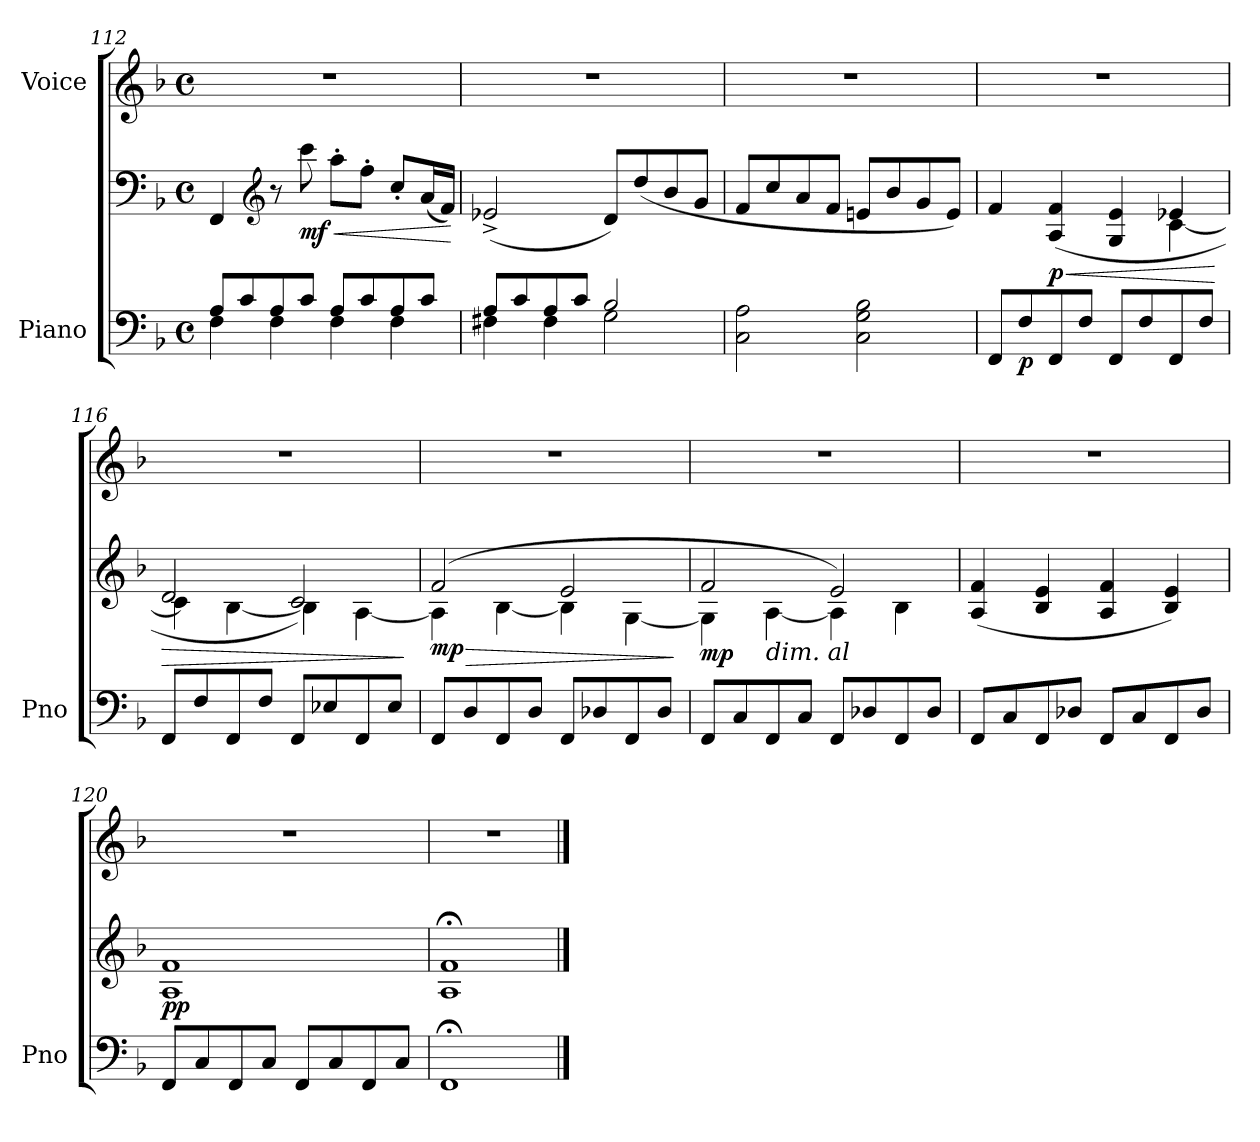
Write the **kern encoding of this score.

**kern	**kern	**dynam	**kern
*part2	*part2	*part2	*part1
*staff3	*staff2	*staff2/3	*staff1
*I"Piano	*	*	*I"Voice
*I'Pno	*	*	*
!!LO:LB:g=z
*clefF4	*clefF4	*	*clefG2
*k[b-]	*k[b-]	*	*k[b-]
*M4/4	*M4/4	*	*M4/4
*met(c)	*met(c)	*	*met(c)
=112	=112	=112	=112
*^	*	*	*
8A/L	4F\	4FF/	.	1r
8c/	.	.	.	.
*	*	*clefG2	*	*
8A/	4F\	8r	.	.
!	!	!	!LO:HP:b	!
!	!	!	!LO:DY:n=1:b	!
8c/J	.	8ccc\	< mf	.
8A/L	4F\	8aa'\L	.	.
8c/	.	8ff'\J	.	.
8A/	4F\	8cc'/L	.	.
8c/J	.	(<16a/L	.	.
.	.	16f/JJ)	.	.
*v	*v	*	*	*
.	.	[	.
=113	=113	=113	=113
*^	*	*	*
8A/L	4F#X\	(<2e-X^/	.	1r
8c/	.	.	.	.
8A/	4F#\	.	.	.
8c/J	.	.	.	.
2B-/	2G\	8d/L)	.	.
.	.	(<8dd/	.	.
.	.	8b-/	.	.
.	.	8g/J	.	.
*v	*v	*	*	*
=114	=114	=114	=114
2C\ 2A\	8f/L	.	1r
.	8cc/	.	.
.	8a/	.	.
.	8f/J	.	.
2C\ 2G\ 2B-\	8en/L	.	.
.	8b-/	.	.
.	8g/	.	.
.	8e/J)	.	.
=115	=115	=115	=115
*	*^	*	*
8FF/L	4f/	2.ryy	.	1r
!	!	!	!LO:DY:b=2	!
8F/	.	.	p	.
!	!	!	!LO:HP:b	!
!	!	!	!LO:DY:n=1:b	!
8FF/	(>4A/ 4f/	.	< p	.
8F/J	.	.	.	.
8FF/L	4G/ 4e/	.	.	.
8F/	.	.	.	.
8FF/	4e-X/	[4c\	.	.
8F/J	.	.	.	.
*	*v	*v	*	*
.	.	[	.
!!LO:LB:g=z
=116	=116	=116	=116
!	!	!LO:HP:b	!
*	*^	*	*
8FF/L	2d/	4c\]	>	1r
8F/	.	.	.	.
8FF/	.	[4B-\	.	.
8F/J	.	.	.	.
8FF/L	2c/)	4B-\]	.	.
8E-X/	.	.	.	.
8FF/	.	[4A\	.	.
8E-/J	.	.	.	.
*	*v	*v	*	*
.	.	]	.
=117	=117	=117	=117
!	!	!LO:HP:b	!
*	*^	*	*
!	!	!	!LO:DY:n=1:b	!
8FF/L	(>2f/	4A\]	> mp	1r
8D/	.	.	.	.
8FF/	.	[4B-\	.	.
8D/J	.	.	.	.
8FF/L	2e/	4B-\]	.	.
8D-X/	.	.	.	.
8FF/	.	[4G\	.	.
8D-/J	.	.	.	.
*	*v	*v	*	*
.	.	]	.
=118	=118	=118	=118
*	*^	*	*
!	!	!	!LO:DY:b	!
8FF/L	2f/	4G\]	mp	1r
8C/	.	.	.	.
!	!	!LO:TX:b:i:t=dim.     al	!	!
8FF/	.	[4A\	.	.
8C/J	.	.	.	.
8FF/L	2e/)	4A\]	.	.
8D-X/	.	.	.	.
8FF/	.	4B-\	.	.
8D-/J	.	.	.	.
*	*v	*v	*	*
=119	=119	=119	=119
8FF/L	(>4A/ 4f/	.	1r
8C/	.	.	.
8FF/	4B-/ 4e/	.	.
8D-X/J	.	.	.
8FF/L	4A/ 4f/	.	.
8C/	.	.	.
8FF/	4B-/ 4e/)	.	.
8D-/J	.	.	.
=120	=120	=120	=120
!	!	!LO:DY:b	!
8FF/L	1A 1f	pp	1r
8C/	.	.	.
8FF/	.	.	.
8C/J	.	.	.
8FF/L	.	.	.
8C/	.	.	.
8FF/	.	.	.
8C/J	.	.	.
=121	=121	=121	=121
1FF;<	1A;< 1f;<	.	1r
==	==	==	==
*-	*-	*-	*-
